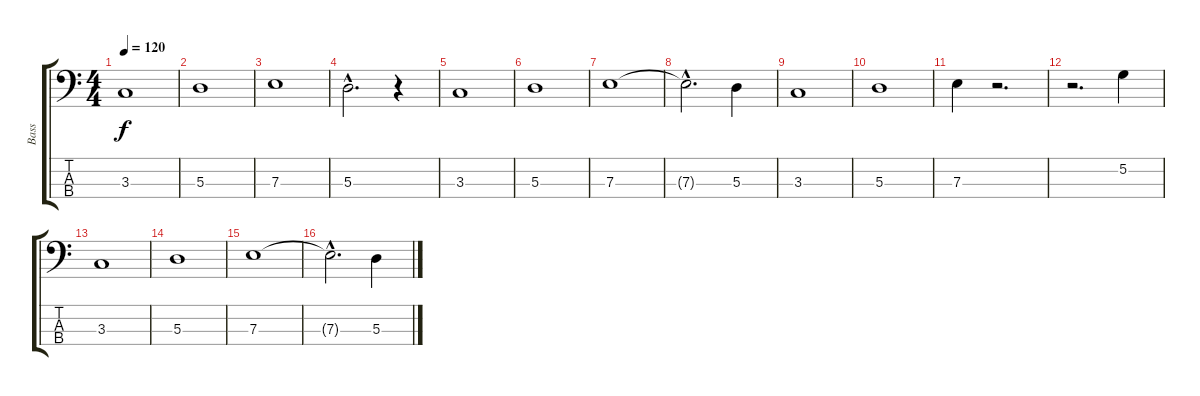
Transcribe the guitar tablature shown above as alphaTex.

\track ("Bass" "Bass") {instrument electricbasspick}
\staff {score tabs}
\tuning (G2 D2 A1 E1) {hide}
\ts (4 4)
\tempo 120
\clef f4
\ks c
3.3.1{dy f} |
5.3.1 |
7.3.1 |
5.3{hac}.2{d} r.4 |
3.3.1 |
5.3.1 |
7.3.1 |
7.3{hac t}.2{d} 5.3.4 |
3.3.1 |
5.3.1 |
7.3.4 r.2{d} |
r.2{d} 5.2.4 |
3.3.1 |
5.3.1 |
7.3.1 |
7.3{hac t}.2{d} 5.3.4
